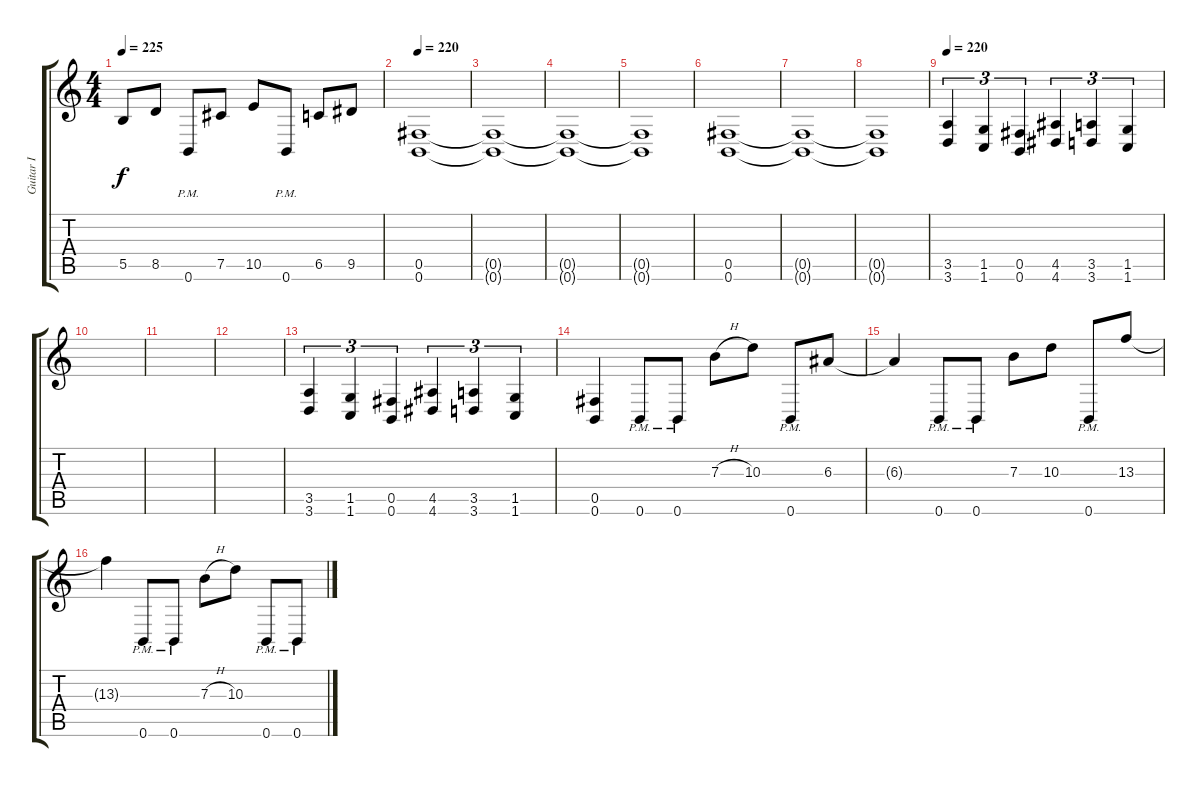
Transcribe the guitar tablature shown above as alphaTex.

\track ("Guitar I" "Guitar I") {instrument distortionguitar}
\staff {score tabs}
\tuning (Db4 Ab3 E3 B2 Gb2 B1) {hide}
\ts (4 4)
\tempo 225
\clef g2
\ks c
5.5.8{dy f} 8.5.8 0.6{pm}.8 7.5.8 10.5.8 0.6{pm}.8 6.5.8 9.5.8 |
\tempo 220
(0.5 0.6).1 |
(0.5{t} 0.6{t}).1 |
(0.5{t} 0.6{t}).1 |
(0.5{t} 0.6{t}).1 |
(0.5 0.6).1 |
(0.5{t} 0.6{t}).1 |
(0.5{t} 0.6{t}).1 |
\tempo 220
(3.5 3.6).4{tu (3 2)} (1.5 1.6).4{tu (3 2)} (0.5 0.6).4{tu (3 2)} (4.5 4.6).4{tu (3 2)} (3.5 3.6).4{tu (3 2)} (1.5 1.6).4{tu (3 2)} |
|
|
|
(3.5 3.6).4{tu (3 2)} (1.5 1.6).4{tu (3 2)} (0.5 0.6).4{tu (3 2)} (4.5 4.6).4{tu (3 2)} (3.5 3.6).4{tu (3 2)} (1.5 1.6).4{tu (3 2)} |
(0.5 0.6).4 0.6{pm}.8 0.6{pm}.8 7.3{h}.8 10.3.8 0.6{pm}.8 6.3.8 |
6.3{t}.4 0.6{pm}.8 0.6{pm}.8 7.3.8 10.3.8 0.6{pm}.8 13.3.8 |
13.3{t}.4 0.6{pm}.8 0.6{pm}.8 7.3{h}.8 10.3.8 0.6{pm}.8 0.6{pm}.8
